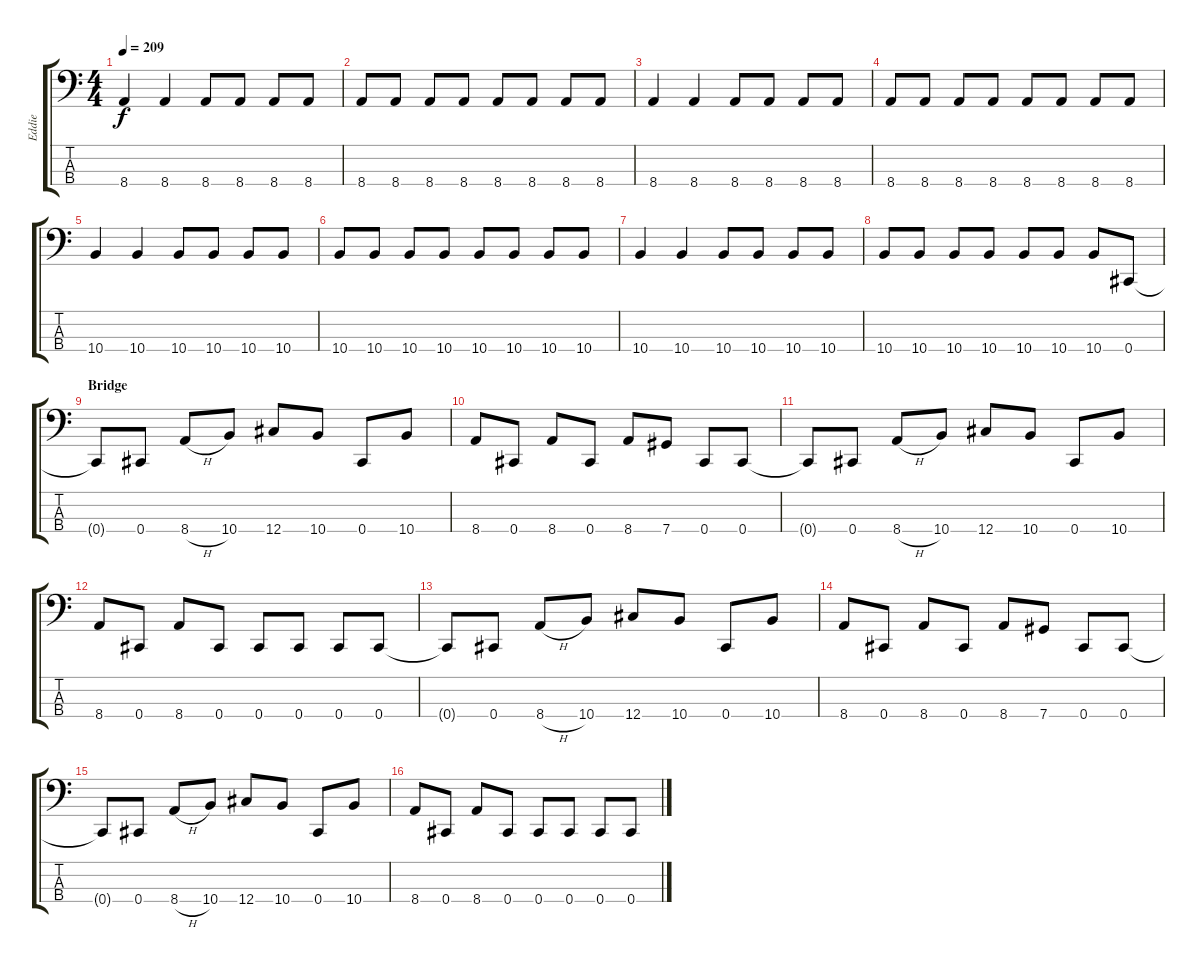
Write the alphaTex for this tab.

\track ("Eddie" "Eddie") {instrument electricbasspick}
\staff {score tabs}
\tuning (Gb2 Db2 Ab1 Db1) {hide}
\ts (4 4)
\tempo 209
\clef f4
\ks c
8.4.4{dy f} 8.4.4 8.4.8 8.4.8 8.4.8 8.4.8 |
8.4.8 8.4.8 8.4.8 8.4.8 8.4.8 8.4.8 8.4.8 8.4.8 |
8.4.4 8.4.4 8.4.8 8.4.8 8.4.8 8.4.8 |
8.4.8 8.4.8 8.4.8 8.4.8 8.4.8 8.4.8 8.4.8 8.4.8 |
10.4.4 10.4.4 10.4.8 10.4.8 10.4.8 10.4.8 |
10.4.8 10.4.8 10.4.8 10.4.8 10.4.8 10.4.8 10.4.8 10.4.8 |
10.4.4 10.4.4 10.4.8 10.4.8 10.4.8 10.4.8 |
10.4.8 10.4.8 10.4.8 10.4.8 10.4.8 10.4.8 10.4.8 0.4.8 |
\section ("" "Bridge")
0.4{t}.8 0.4.8 8.4{h}.8 10.4.8 12.4.8 10.4.8 0.4.8 10.4.8 |
8.4.8 0.4.8 8.4.8 0.4.8 8.4.8 7.4.8 0.4.8 0.4.8 |
0.4{t}.8 0.4.8 8.4{h}.8 10.4.8 12.4.8 10.4.8 0.4.8 10.4.8 |
8.4.8 0.4.8 8.4.8 0.4.8 0.4.8 0.4.8 0.4.8 0.4.8 |
0.4{t}.8 0.4.8 8.4{h}.8 10.4.8 12.4.8 10.4.8 0.4.8 10.4.8 |
8.4.8 0.4.8 8.4.8 0.4.8 8.4.8 7.4.8 0.4.8 0.4.8 |
0.4{t}.8 0.4.8 8.4{h}.8 10.4.8 12.4.8 10.4.8 0.4.8 10.4.8 |
8.4.8 0.4.8 8.4.8 0.4.8 0.4.8 0.4.8 0.4.8 0.4.8
